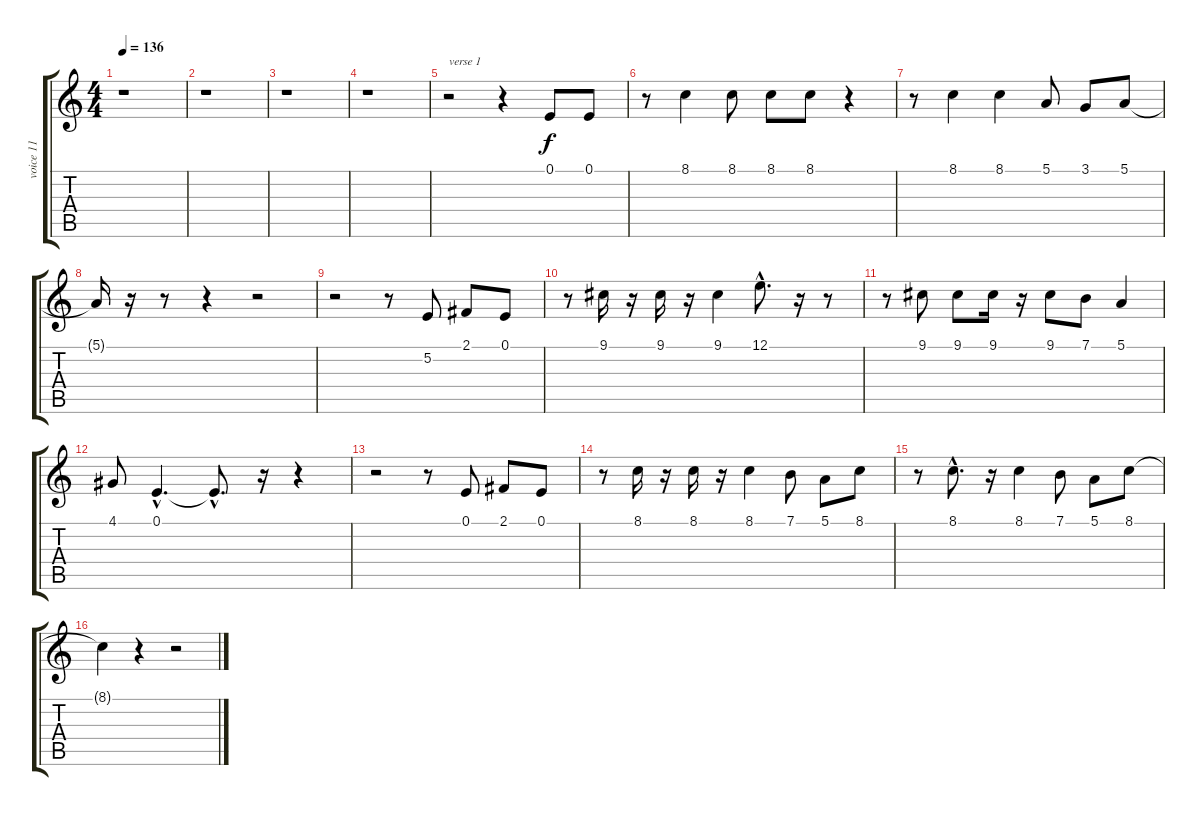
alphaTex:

\track ("voice 11" "voice 11") {instrument vibraphone}
\staff {score tabs}
\tuning (E4 B3 G3 D3 A2 E2) {hide}
\ts (4 4)
\tempo 136
\clef g2
\ks c
r.1{dy f instrument vibraphone} |
r.1 |
r.1 |
r.1 |
r.2{txt "verse 1"} r.4 0.1.8 0.1.8 |
r.8 8.1.4 8.1.8 8.1.8 8.1.8 r.4 |
r.8 8.1.4 8.1.4 5.1.8 3.1.8 5.1.8 |
5.1{t}.16 r.16 r.8 r.4 r.2 |
r.2 r.8 5.2.8 2.1.8 0.1.8 |
r.8 9.1.16 r.16 9.1.16 r.16 9.1.4 12.1{hac}.8{d} r.16 r.8 |
r.8 9.1.8 9.1.8 9.1.16 r.16 9.1.8 7.1.8 5.1.4 |
4.1.8 0.1{hac}.4{d} 0.1{hac t}.8{d} r.16 r.4 |
r.2 r.8 0.1.8 2.1.8 0.1.8 |
r.8 8.1.16 r.16 8.1.16 r.16 8.1.4 7.1.8 5.1.8 8.1.8 |
r.8 8.1{hac}.8{d} r.16 8.1.4 7.1.8 5.1.8 8.1.8 |
8.1{t}.4 r.4 r.2
